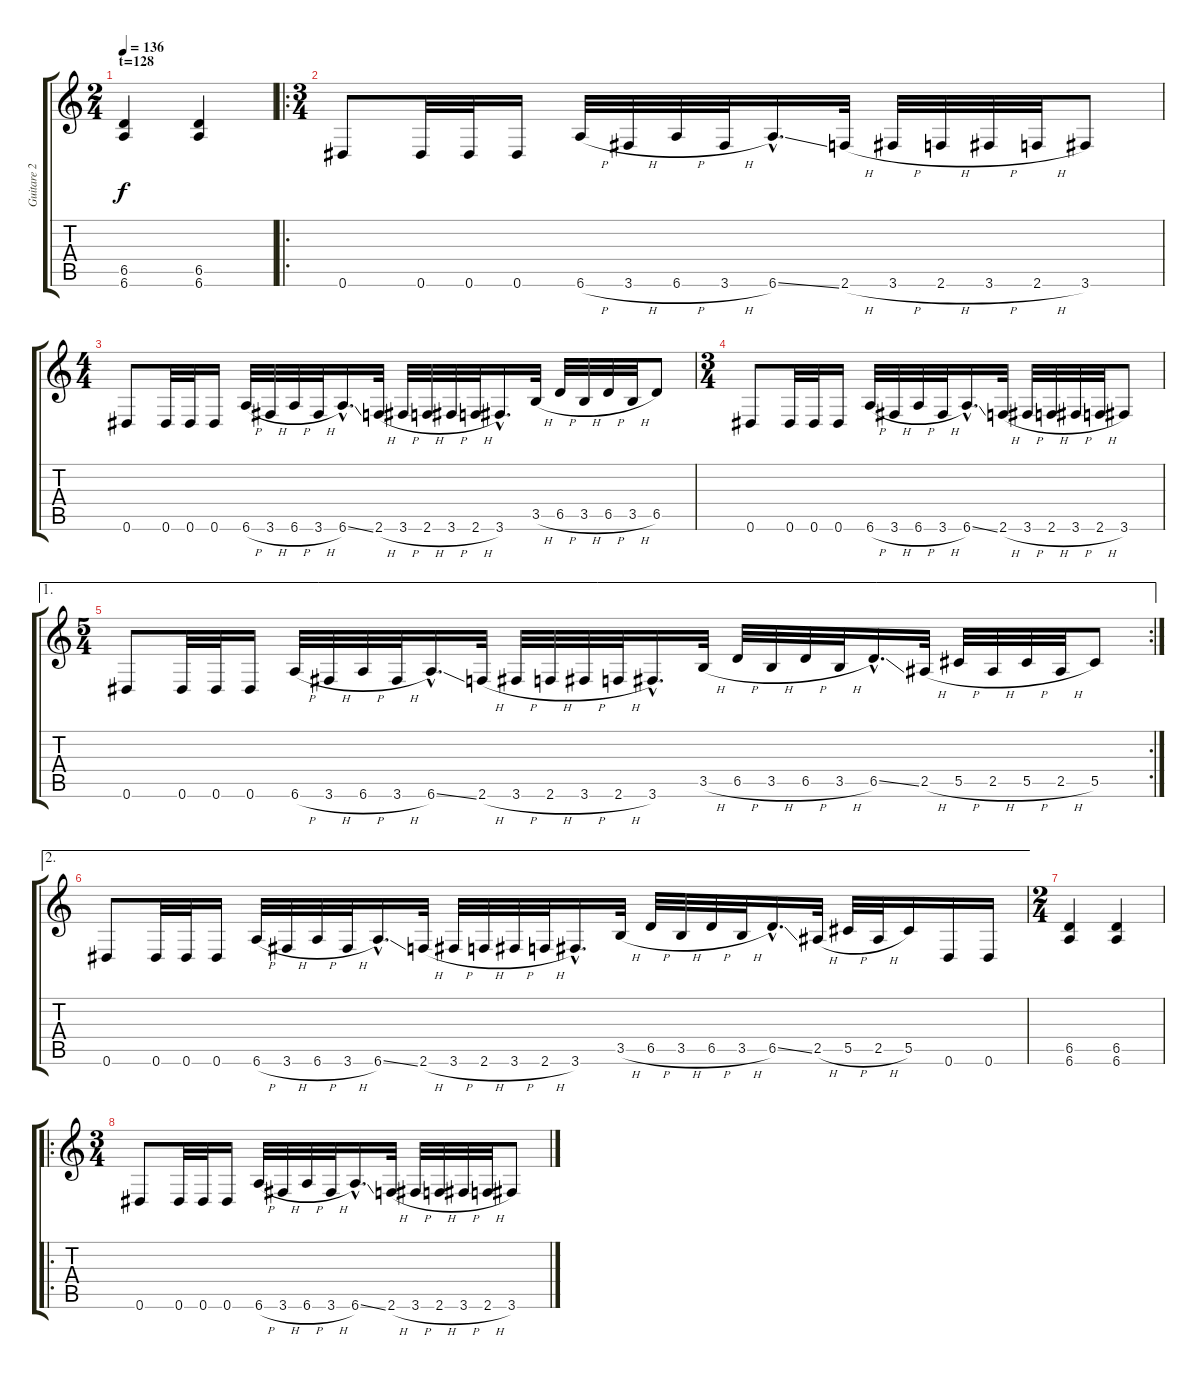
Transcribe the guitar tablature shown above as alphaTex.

\track ("Guitare 2" "Guitare 2") {instrument distortionguitar}
\staff {score tabs}
\tuning (Eb4 Bb3 Gb3 Db3 Ab2 Eb2) {hide}
\ts (2 4)
\section ("" "t=128")
\tempo 136
\tempo 128
\tempo 136
\clef g2
\ks c
(6.5 6.6).4{dy f instrument distortionguitar} (6.5 6.6).4 |
\ro
\ts (3 4)
0.6.8 0.6.32 0.6.32 0.6.16 6.6{h}.32 3.6{h}.32 6.6{h}.32 3.6{h}.32 6.6{ss hac}.16{d} 2.6{h}.32 3.6{h}.32 2.6{h}.32 3.6{h}.32 2.6{h}.32 3.6.8 |
\ts (4 4)
0.6.8 0.6.32 0.6.32 0.6.16 6.6{h}.32 3.6{h}.32 6.6{h}.32 3.6{h}.32 6.6{ss hac}.16{d} 2.6{h}.32 3.6{h}.32 2.6{h}.32 3.6{h}.32 2.6{h}.32 3.6{hac}.16{d} 3.5{h}.32 6.5{h}.32 3.5{h}.32 6.5{h}.32 3.5{h}.32 6.5.8 |
\ts (3 4)
0.6.8 0.6.32 0.6.32 0.6.16 6.6{h}.32 3.6{h}.32 6.6{h}.32 3.6{h}.32 6.6{ss hac}.16{d} 2.6{h}.32 3.6{h}.32 2.6{h}.32 3.6{h}.32 2.6{h}.32 3.6.8 |
\ae 1
\rc 2
\ts (5 4)
0.6.8 0.6.32 0.6.32 0.6.16 6.6{h}.32 3.6{h}.32 6.6{h}.32 3.6{h}.32 6.6{ss hac}.16{d} 2.6{h}.32 3.6{h}.32 2.6{h}.32 3.6{h}.32 2.6{h}.32 3.6{hac}.16{d} 3.5{h}.32 6.5{h}.32 3.5{h}.32 6.5{h}.32 3.5{h}.32 6.5{ss hac}.16{d} 2.5{h}.32 5.5{h}.32 2.5{h}.32 5.5{h}.32 2.5{h}.32 5.5.8 |
\ae 2
0.6.8 0.6.32 0.6.32 0.6.16 6.6{h}.32 3.6{h}.32 6.6{h}.32 3.6{h}.32 6.6{ss hac}.16{d} 2.6{h}.32 3.6{h}.32 2.6{h}.32 3.6{h}.32 2.6{h}.32 3.6{hac}.16{d} 3.5{h}.32 6.5{h}.32 3.5{h}.32 6.5{h}.32 3.5{h}.32 6.5{ss hac}.16{d} 2.5{h}.32 5.5{h}.32 2.5{h}.32 5.5.16 0.6.16 0.6.16 |
\ts (2 4)
(6.5 6.6).4 (6.5 6.6).4 |
\ro
\ts (3 4)
0.6.8 0.6.32 0.6.32 0.6.16 6.6{h}.32 3.6{h}.32 6.6{h}.32 3.6{h}.32 6.6{ss hac}.16{d} 2.6{h}.32 3.6{h}.32 2.6{h}.32 3.6{h}.32 2.6{h}.32 3.6.8
